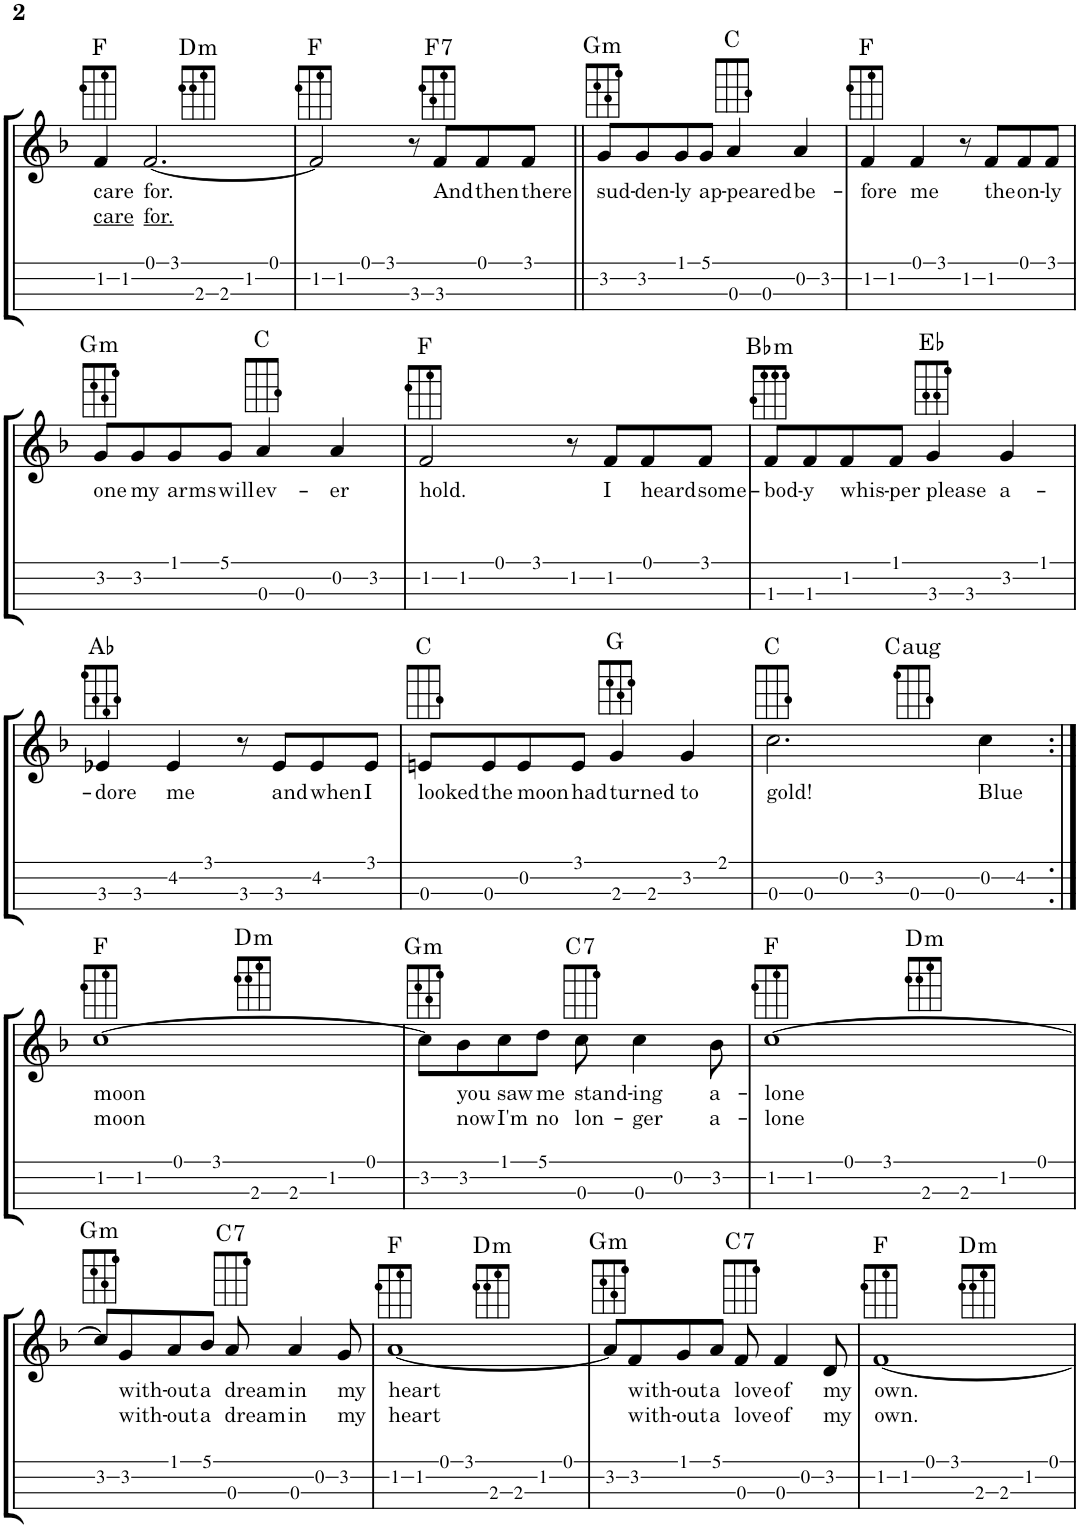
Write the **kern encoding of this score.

**kern	**kern	**text	**text	**harte
*part2	*part1	*part1	*part1	*part1
*staff2	*staff1	*staff1	*staff1	*
*I"Ukulele (Tablature)	*I"Piano	*	*	*
*	*I'Pno	*	*	*
!!LO:PB:g=z
*	*clefG2	*	*	*
*k[b-]	*k[b-]	*	*	*
*M4/4	*M4/4	*	*	*
=19	=19	=19	=19	=19
!	!	!LO:LY:b	!LO:LY:b	!
*	*^	*	*	*
8fL	4f/	2ryy	care	care	F:maj
8fJ	.	.	.	.	.
!	!	!	!LO:LY:b	!LO:LY:b	!
8aL	[2.f/	.	for.	for.	.
8ccJ	.	.	.	.	.
!	!	!	!	!	!LO:H:kt=m
8dL	.	2ryy	.	.	D:min
8dJ	.	.	.	.	.
8fL	.	.	.	.	.
8aJ	.	.	.	.	.
*	*v	*v	*	*	*
=20	=20	=20	=20	=20
8fL	2f/]	.	.	F:maj
8fJ	.	.	.	.
8aL	.	.	.	.
8ccJ	.	.	.	.
8e-L	8r	.	.	.
!	!	!LO:LY:b	!	!LO:H:kt=7
8e-J	8f/L	And	.	F:7
!	!	!LO:LY:b	!	!
8aL	8f/	then	.	.
!	!	!LO:LY:b	!	!
8ccJ	8f/J	there	.	.
=21||	=21||	=21||	=21||	=21||
!	!	!LO:LY:b	!	!LO:H:kt=m
8gL	8g/L	sud-	.	G:min
!	!	!LO:LY:b	!	!
8gJ	8g/	-den-	.	.
!	!	!LO:LY:b	!	!
8b-L	8g/	-ly	.	.
!	!	!LO:LY:b	!	!
8ddJ	8g/J	ap-	.	.
!	!	!LO:LY:b	!	!
8cL	4a/	-peared	.	C:maj
8cJ	.	.	.	.
!	!	!LO:LY:b	!	!
8eL	4a/	be-	.	.
8gJ	.	.	.	.
=22	=22	=22	=22	=22
!	!	!LO:LY:b	!	!
8fL	4f/	-fore	.	F:maj
8fJ	.	.	.	.
!	!	!LO:LY:b	!	!
8aL	4f/	me	.	.
8ccJ	.	.	.	.
8fL	8r	.	.	.
!	!	!LO:LY:b	!	!
8fJ	8f/L	the	.	.
!	!	!LO:LY:b	!	!
8aL	8f/	on-	.	.
!	!	!LO:LY:b	!	!
8ccJ	8f/J	-ly	.	.
!!LO:LB:g=z
=23	=23	=23	=23	=23
!	!	!LO:LY:b	!	!LO:H:kt=m
8gL	8g/L	one	.	G:min
!	!	!LO:LY:b	!	!
8gJ	8g/	my	.	.
!	!	!LO:LY:b	!	!
8b-L	8g/	arms	.	.
!	!	!LO:LY:b	!	!
8ddJ	8g/J	will	.	.
!	!	!LO:LY:b	!	!
8cL	4a/	ev-	.	C:maj
8cJ	.	.	.	.
!	!	!LO:LY:b	!	!
8eL	4a/	-er	.	.
8gJ	.	.	.	.
=24	=24	=24	=24	=24
!	!	!LO:LY:b	!	!
8fL	2f/	hold.	.	F:maj
8fJ	.	.	.	.
8aL	.	.	.	.
8ccJ	.	.	.	.
8fL	8r	.	.	.
!	!	!LO:LY:b	!	!
8fJ	8f/L	I	.	.
!	!	!LO:LY:b	!	!
8aL	8f/	heard	.	.
!	!	!LO:LY:b	!	!
8ccJ	8f/J	some-	.	.
=25	=25	=25	=25	=25
!	!	!LO:LY:b	!	!LO:H:kt=m
8c#L	8f/L	-bod-	.	Bb:min
!	!	!LO:LY:b	!	!
8c#J	8f/	-y	.	.
!	!	!LO:LY:b	!	!
8fL	8f/	whis-	.	.
!	!	!LO:LY:b	!	!
8b-J	8f/J	-per	.	.
!	!	!LO:LY:b	!	!
8e-L	4g/	please	.	Eb:maj
8e-J	.	.	.	.
!	!	!LO:LY:b	!	!
8gL	4g/	a-	.	.
8b-J	.	.	.	.
!!LO:LB:g=z
=26	=26	=26	=26	=26
!	!	!LO:LY:b	!	!
8e-L	4e-X/	-dore	.	Ab:maj
8e-J	.	.	.	.
!	!	!LO:LY:b	!	!
8a-L	4e-/	me	.	.
8ccJ	.	.	.	.
8e-L	8r	.	.	.
!	!	!LO:LY:b	!	!
8e-J	8e-/L	and	.	.
!	!	!LO:LY:b	!	!
8a-L	8e-/	when	.	.
!	!	!LO:LY:b	!	!
8ccJ	8e-/J	I	.	.
=27	=27	=27	=27	=27
!	!	!LO:LY:b	!	!
8cL	8en/L	looked	.	C:maj
!	!	!LO:LY:b	!	!
8cJ	8e/	the	.	.
!	!	!LO:LY:b	!	!
8eL	8e/	moon	.	.
!	!	!LO:LY:b	!	!
8ccJ	8e/J	had	.	.
!	!	!LO:LY:b	!	!
8dL	4g/	turned	.	G:maj
8dJ	.	.	.	.
!	!	!LO:LY:b	!	!
8gL	4g/	to	.	.
8bJ	.	.	.	.
=28	=28	=28	=28	=28
!	!	!LO:LY:b	!	!
*	*^	*	*	*
8cL	2.cc\	2ryy	gold!	.	C:maj
8cJ	.	.	.	.	.
8eL	.	.	.	.	.
8gJ	.	.	.	.	.
!	!	!	!	!	!LO:H:kt=aug
8cL	.	2ryy	.	.	C:aug
8cJ	.	.	.	.	.
!	!	!	!LO:LY:b	!	!
8eL	4cc\	.	Blue	.	.
8g#J	.	.	.	.	.
!!LO:LB:g=z	!!
=29:|!	=29:|!	=29:|!	=29:|!	=29:|!	=29:|!
!	!	!	!LO:LY:b	!LO:LY:b	!
8fL	[1cc	2ryy	moon	moon	F:maj
8fJ	.	.	.	.	.
8aL	.	.	.	.	.
8ccJ	.	.	.	.	.
!	!	!	!	!	!LO:H:kt=m
8dL	.	2ryy	.	.	D:min
8dJ	.	.	.	.	.
8fL	.	.	.	.	.
8aJ	.	.	.	.	.
=30	=30	=30	=30	=30	=30
!	!	!	!	!	!LO:H:kt=m
*	*v	*v	*	*	*
8gL	8cc\L]	.	.	G:min
!	!	!LO:LY:b	!LO:LY:b	!
8gJ	8b-\	you	now	.
!	!	!LO:LY:b	!LO:LY:b	!
8b-L	8cc\	saw	I'm	.
!	!	!LO:LY:b	!LO:LY:b	!
8ddJ	8dd\J	me	no	.
!	!	!LO:LY:b	!LO:LY:b	!LO:H:kt=7
8cL	8cc\	stand-	lon-	C:7
!	!	!LO:LY:b	!LO:LY:b	!
8cJ	4cc\	-ing	-ger	.
8eL	.	.	.	.
!	!	!LO:LY:b	!LO:LY:b	!
8gJ	8b-\	a-	a-	.
=31	=31	=31	=31	=31
!	!	!LO:LY:b	!LO:LY:b	!
*	*^	*	*	*
8fL	[1cc	2ryy	-lone	-lone	F:maj
8fJ	.	.	.	.	.
8aL	.	.	.	.	.
8ccJ	.	.	.	.	.
!	!	!	!	!	!LO:H:kt=m
8dL	.	2ryy	.	.	D:min
8dJ	.	.	.	.	.
8fL	.	.	.	.	.
8aJ	.	.	.	.	.
!!LO:LB:g=z
=32	=32	=32	=32	=32	=32
!	!	!	!	!	!LO:H:kt=m
*	*v	*v	*	*	*
8gL	8cc/L]	.	.	G:min
!	!	!LO:LY:b	!LO:LY:b	!
8gJ	8g/	with-	with-	.
!	!	!LO:LY:b	!LO:LY:b	!
8b-L	8a/	-out	-out	.
!	!	!LO:LY:b	!LO:LY:b	!
8ddJ	8b-/J	a	a	.
!	!	!LO:LY:b	!LO:LY:b	!LO:H:kt=7
8cL	8a/	dream	dream	C:7
!	!	!LO:LY:b	!LO:LY:b	!
8cJ	4a/	in	in	.
8eL	.	.	.	.
!	!	!LO:LY:b	!LO:LY:b	!
8gJ	8g/	my	my	.
=33	=33	=33	=33	=33
!	!	!LO:LY:b	!LO:LY:b	!
*	*^	*	*	*
8fL	[1a	2ryy	heart	heart	F:maj
8fJ	.	.	.	.	.
8aL	.	.	.	.	.
8ccJ	.	.	.	.	.
!	!	!	!	!	!LO:H:kt=m
8dL	.	2ryy	.	.	D:min
8dJ	.	.	.	.	.
8fL	.	.	.	.	.
8aJ	.	.	.	.	.
=34	=34	=34	=34	=34	=34
!	!	!	!	!	!LO:H:kt=m
*	*v	*v	*	*	*
8gL	8a/L]	.	.	G:min
!	!	!LO:LY:b	!LO:LY:b	!
8gJ	8f/	with-	with-	.
!	!	!LO:LY:b	!LO:LY:b	!
8b-L	8g/	-out	-out	.
!	!	!LO:LY:b	!LO:LY:b	!
8ddJ	8a/J	a	a	.
!	!	!LO:LY:b	!LO:LY:b	!LO:H:kt=7
8cL	8f/	love	love	C:7
!	!	!LO:LY:b	!LO:LY:b	!
8cJ	4f/	of	of	.
8eL	.	.	.	.
!	!	!LO:LY:b	!LO:LY:b	!
8gJ	8d/	my	my	.
=35	=35	=35	=35	=35
!	!	!LO:LY:b	!LO:LY:b	!
*	*^	*	*	*
8fL	[1f	2ryy	own.	own.	F:maj
8fJ	.	.	.	.	.
8aL	.	.	.	.	.
8ccJ	.	.	.	.	.
!	!	!	!	!	!LO:H:kt=m
8dL	.	2ryy	.	.	D:min
8dJ	.	.	.	.	.
8fL	.	.	.	.	.
8aJ	.	.	.	.	.
*	*v	*v	*	*	*
=	=	=	=	=
*-	*-	*-	*-	*-
